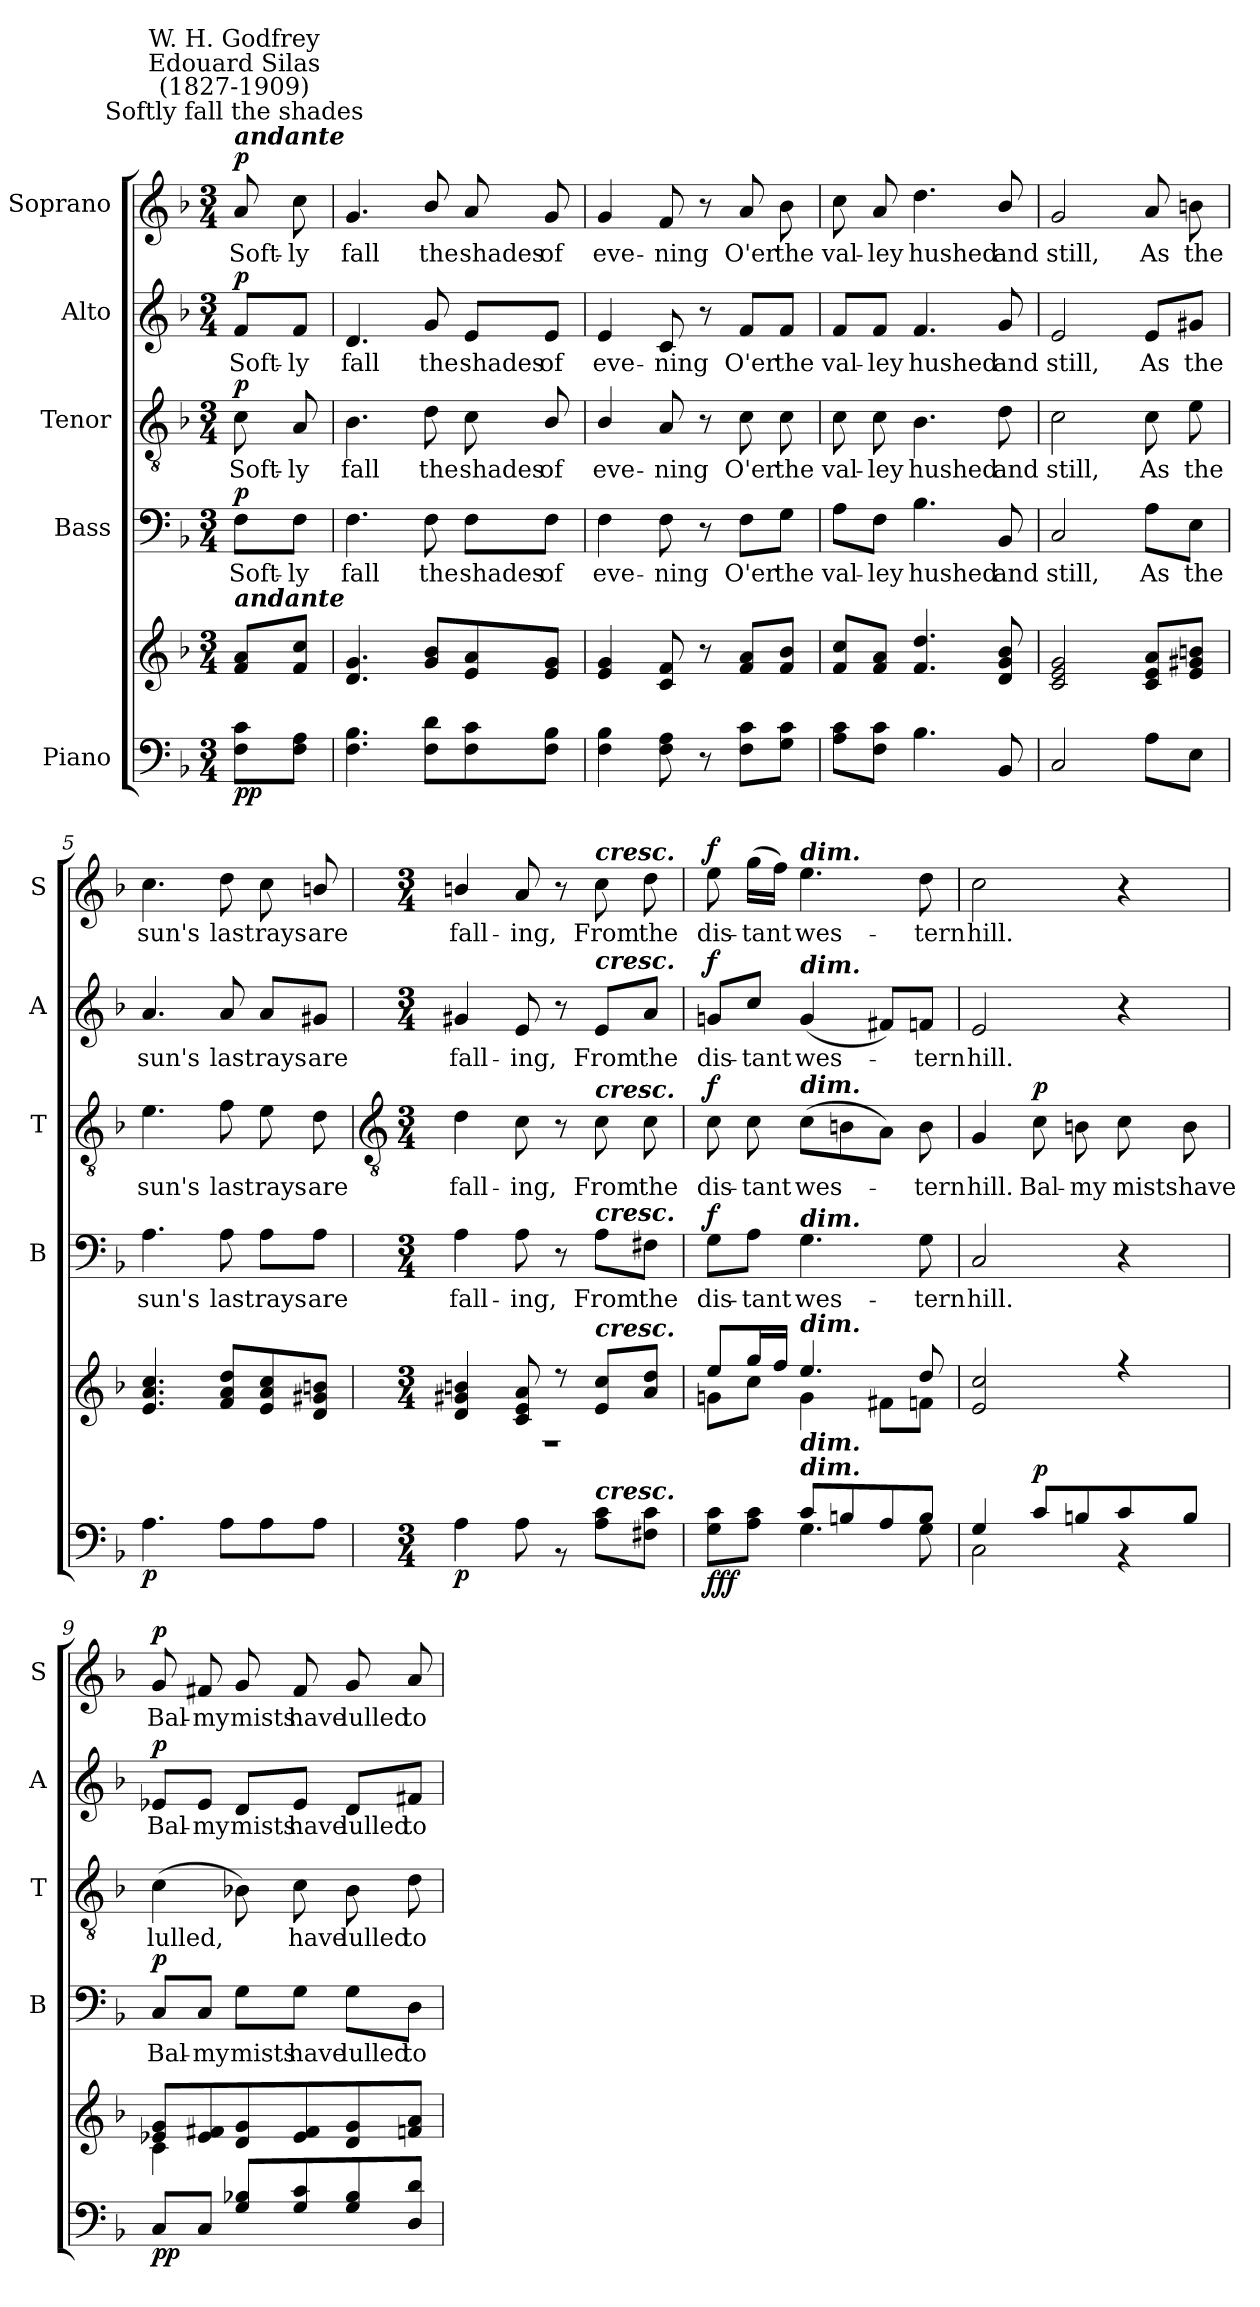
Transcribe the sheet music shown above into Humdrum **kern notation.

**kern	**kern	**dynam	**kern	**text	**dynam	**kern	**text	**dynam	**kern	**text	**dynam	**kern	**text	**dynam
*part5	*part5	*part5	*part4	*part4	*part4	*part3	*part3	*part3	*part2	*part2	*part2	*part1	*part1	*part1
*staff6	*staff5	*staff5/6	*staff4	*staff4	*staff4	*staff3	*staff3	*staff3	*staff2	*staff2	*staff2	*staff1	*staff1	*staff1
*I"Piano	*	*	*I"Bass	*	*	*I"Tenor	*	*	*I"Alto	*	*	*I"Soprano	*	*
*	*	*	*I'B	*	*	*I'T	*	*	*I'A	*	*	*I'S	*	*
*clefF4	*clefG2	*	*clefF4	*	*	*clefGv2	*	*	*clefG2	*	*	*clefG2	*	*
*k[b-]	*k[b-]	*	*k[b-]	*	*	*k[b-]	*	*	*k[b-]	*	*	*k[b-]	*	*
*F:	*F:	*	*F:	*	*	*F:	*	*	*F:	*	*	*F:	*	*
*M3/4	*M3/4	*	*M3/4	*	*	*M3/4	*	*	*M3/4	*	*	*M3/4	*	*
*MM58	*MM58	*	*MM58	*	*	*MM58	*	*	*MM58	*	*	*MM58	*	*
=	=	=	=	=	=	=	=	=	=	=	=	=	=	=
!	!	!	!	!	!	!	!	!	!	!	!	!LO:TX:a:Bi:t=andante	!	!
!	!	!	!	!	!	!	!	!	!	!	!	!LO:TX:a:cj:t=Softly fall the shades	!	!
!	!	!	!	!	!	!	!	!	!	!	!	!LO:TX:a:cj:t=Edouard Silas\n(1827-1909)	!	!
!	!	!	!	!	!	!	!	!	!	!	!	!LO:TX:a:cj:t=W. H. Godfrey	!	!
!	!LO:TX:a:Bi:t=andante	!	!	!	!	!	!	!	!	!	!	!	!	!
!	!	!LO:DY:b=2	!	!LO:LY:b	!	!	!LO:LY:b	!	!	!LO:LY:b	!	!	!LO:LY:b	!
!	!	!LO:DY:n=1:b	!	!	!LO:DY:b	!	!	!LO:DY:b	!	!	!LO:DY:b	!	!	!LO:DY:b
8F 8cL	8f 8aL	p p	8F\L	Soft-	p	8c	Soft-	p	8f/L	Soft-	p	8a	Soft-	p
!	!	!	!	!LO:LY:b	!	!	!LO:LY:b	!	!	!LO:LY:b	!	!	!LO:LY:b	!
8F 8AJ	8f 8ccJ	.	8F\J	-ly	.	8A	-ly	.	8f/J	-ly	.	8cc\	-ly	.
=1	=1	=1	=1	=1	=1	=1	=1	=1	=1	=1	=1	=1	=1	=1
!	!	!	!	!LO:LY:b	!	!	!LO:LY:b	!	!	!LO:LY:b	!	!	!LO:LY:b	!
4.F 4.B-	4.d 4.g	.	4.F	fall	.	4.B-	fall	.	4.d	fall	.	4.g	fall	.
!	!	!	!	!LO:LY:b	!	!	!LO:LY:b	!	!	!LO:LY:b	!	!	!LO:LY:b	!
8F 8dL	8g/ 8b-/L	.	8F	the	.	8d	the	.	8g	the	.	8b-/	the	.
!	!	!	!	!LO:LY:b	!	!	!LO:LY:b	!	!	!LO:LY:b	!	!	!LO:LY:b	!
8F 8c	8e 8a	.	8F\L	shades	.	8c	shades	.	8e/L	shades	.	8a	shades	.
!	!	!	!	!LO:LY:b	!	!	!LO:LY:b	!	!	!LO:LY:b	!	!	!LO:LY:b	!
8F 8B-J	8e 8gJ	.	8F\J	of	.	8B-/	of	.	8e/J	of	.	8g	of	.
=2	=2	=2	=2	=2	=2	=2	=2	=2	=2	=2	=2	=2	=2	=2
!	!	!	!	!LO:LY:b	!	!	!LO:LY:b	!	!	!LO:LY:b	!	!	!LO:LY:b	!
4F 4B-	4e 4g	.	4F	eve-	.	4B-/	eve-	.	4e	eve-	.	4g	eve-	.
!	!	!	!	!LO:LY:b	!	!	!LO:LY:b	!	!	!LO:LY:b	!	!	!LO:LY:b	!
8F 8A	8c 8f	.	8F	-ning	.	8A	-ning	.	8c	-ning	.	8f	-ning	.
8r	8r	.	8r	.	.	8r	.	.	8r	.	.	8r	.	.
!	!	!	!	!LO:LY:b	!	!	!LO:LY:b	!	!	!LO:LY:b	!	!	!LO:LY:b	!
8F 8cL	8f 8aL	.	8F\L	O'er	.	8c	O'er	.	8f/L	O'er	.	8a	O'er	.
!	!	!	!	!LO:LY:b	!	!	!LO:LY:b	!	!	!LO:LY:b	!	!	!LO:LY:b	!
8G 8cJ	8f 8b-J	.	8G\J	the	.	8c	the	.	8f/J	the	.	8b-	the	.
=3	=3	=3	=3	=3	=3	=3	=3	=3	=3	=3	=3	=3	=3	=3
!	!	!	!	!LO:LY:b	!	!	!LO:LY:b	!	!	!LO:LY:b	!	!	!LO:LY:b	!
8A 8cL	8f 8ccL	.	8A\L	val-	.	8c	val-	.	8f/L	val-	.	8cc	val-	.
!	!	!	!	!LO:LY:b	!	!	!LO:LY:b	!	!	!LO:LY:b	!	!	!LO:LY:b	!
8F 8cJ	8f 8aJ	.	8F\J	-ley	.	8c	-ley	.	8f/J	-ley	.	8a	-ley	.
!	!	!	!	!LO:LY:b	!	!	!LO:LY:b	!	!	!LO:LY:b	!	!	!LO:LY:b	!
4.B-	4.f 4.dd	.	4.B-	hushed	.	4.B-	hushed	.	4.f	hushed	.	4.dd	hushed	.
!	!	!	!	!LO:LY:b	!	!	!LO:LY:b	!	!	!LO:LY:b	!	!	!LO:LY:b	!
8BB-	8d/ 8g/ 8b-/	.	8BB-	and	.	8d	and	.	8g	and	.	8b-/	and	.
=4	=4	=4	=4	=4	=4	=4	=4	=4	=4	=4	=4	=4	=4	=4
!	!	!	!	!LO:LY:b	!	!	!LO:LY:b	!	!	!LO:LY:b	!	!	!LO:LY:b	!
2C	2c 2e 2g	.	2C	still,	.	2c	still,	.	2e	still,	.	2g	still,	.
!	!	!	!	!LO:LY:b	!	!	!LO:LY:b	!	!	!LO:LY:b	!	!	!LO:LY:b	!
8AL	8c 8e 8aL	.	8A\L	As	.	8c	As	.	8e/L	As	.	8a	As	.
!	!	!	!	!LO:LY:b	!	!	!LO:LY:b	!	!	!LO:LY:b	!	!	!LO:LY:b	!
8EJ	8e 8g#X 8bnJ	.	8E\J	the	.	8e	the	.	8g#X/J	the	.	8bn	the	.
=5	=5	=5	=5	=5	=5	=5	=5	=5	=5	=5	=5	=5	=5	=5
!	!	!LO:DY:b=2	!	!LO:LY:b	!	!	!LO:LY:b	!	!	!LO:LY:b	!	!	!LO:LY:b	!
4.A	4.e 4.a 4.cc	p	4.A	sun's	.	4.e	sun's	.	4.a	sun's	.	4.cc	sun's	.
!	!	!	!	!LO:LY:b	!	!	!LO:LY:b	!	!	!LO:LY:b	!	!	!LO:LY:b	!
8AL	8f 8a 8ddL	.	8A	last	.	8f	last	.	8a	last	.	8dd	last	.
!	!	!	!	!LO:LY:b	!	!	!LO:LY:b	!	!	!LO:LY:b	!	!	!LO:LY:b	!
8A	8e 8a 8cc	.	8A\L	rays	.	8e	rays	.	8a/L	rays	.	8cc	rays	.
!	!	!	!	!LO:LY:b	!	!	!LO:LY:b	!	!	!LO:LY:b	!	!	!LO:LY:b	!
8AJ	8d/ 8g#X/ 8bn/J	.	8A\J	are	.	8d	are	.	8g#X/J	are	.	8bn/	are	.
!!LO:LB:g=z
=6	=6	=6	=6	=6	=6	=6	=6	=6	=6	=6	=6	=6	=6	=6
*	*	*	*	*	*	*clefGv2	*	*	*	*	*	*	*	*
*M3/4	*M3/4	*	*M3/4	*	*	*M3/4	*	*	*M3/4	*	*	*M3/4	*	*
*	*^	*	*	*	*	*	*	*	*	*	*	*	*	*
!LO:N:vis=1	!	!LO:N:vis=1	!LO:DY:b=2	!	!LO:LY:b	!	!	!LO:LY:b	!	!	!LO:LY:b	!	!	!LO:LY:b	!
*^	*	*	*	*	*	*	*	*	*	*	*	*	*	*	*
2.ryy	4A\	4d/ 4g#X/ 4bn/	2.r	p	4A	fall-	.	4d	fall-	.	4g#X	fall-	.	4bn/	fall-	.
!	!	!	!	!	!	!LO:LY:b	!	!	!LO:LY:b	!	!	!LO:LY:b	!	!	!LO:LY:b	!
.	8A\	8c 8e 8a	.	.	8A	-ing,	.	8c	-ing,	.	8e	-ing,	.	8a	-ing,	.
.	8r	8r	.	.	8r	.	.	8r	.	.	8r	.	.	8r	.	.
!	!	!	!	!	!	!	!	!	!	!	!	!	!	!LO:TX:a:Bi:t=cresc.	!	!
!	!	!	!	!	!	!	!	!	!	!	!LO:TX:a:Bi:t=cresc.	!	!	!	!	!
!	!	!	!	!	!	!	!	!LO:TX:a:Bi:t=cresc.	!	!	!	!	!	!	!	!
!	!	!	!	!	!LO:TX:a:Bi:t=cresc.	!	!	!	!	!	!	!	!	!	!	!
!	!	!LO:TX:a:Bi:t=cresc.	!	!	!	!	!	!	!	!	!	!	!	!	!	!
!	!LO:TX:a:Bi:t=cresc.	!	!	!	!	!	!	!	!	!	!	!	!	!	!	!
!	!	!	!	!	!	!LO:LY:b	!	!	!LO:LY:b	!	!	!LO:LY:b	!	!	!LO:LY:b	!
.	8A\ 8c\L	8e 8ccL	.	.	8A\L	From	.	8c	From	.	8e/L	From	.	8cc	From	.
!	!	!	!	!	!	!LO:LY:b	!	!	!LO:LY:b	!	!	!LO:LY:b	!	!	!LO:LY:b	!
.	8F#X\ 8c\J	8a 8ddJ	.	.	8F#X\J	the	.	8c	the	.	8a/J	the	.	8dd	the	.
=7	=7	=7	=7	=7	=7	=7	=7	=7	=7	=7	=7	=7	=7	=7	=7	=7
!	!	!	!	!LO:DY:b=2	!	!LO:LY:b	!	!	!LO:LY:b	!	!	!LO:LY:b	!	!	!LO:LY:b	!
!	!	!	!	!LO:DY:n=1:b	!	!	!	!	!	!	!	!	!	!	!	!
!	!	!	!	!LO:DY:n=2:b	!	!	!LO:DY:b	!	!	!LO:DY:b	!	!	!LO:DY:b	!	!	!LO:DY:b
4ryy	8G\ 8c\L	8ee/L	8gn\L	f f f	8G\L	dis-	f	8c	dis-	f	8gn/L	dis-	f	8ee	dis-	f
!	!	!	!	!	!	!LO:LY:b	!	!	!LO:LY:b	!	!	!LO:LY:b	!	!	!LO:LY:b	!
.	8A\ 8c\J	16gg/L	8cc\J	.	8A\J	-tant	.	8c	-tant	.	8cc/J	-tant	.	(>16ggLL	-tant	.
.	.	16ff/JJ	.	.	.	.	.	.	.	.	.	.	.	16ffJJ)	.	.
!	!	!	!	!	!	!	!	!	!	!	!	!	!	!LO:TX:a:Bi:t=dim.	!	!
!	!	!	!	!	!	!	!	!	!	!	!LO:TX:a:Bi:t=dim.	!	!	!	!	!
!	!	!	!	!	!	!	!	!LO:TX:a:Bi:t=dim.	!	!	!	!	!	!	!	!
!	!	!	!	!	!LO:TX:a:Bi:t=dim.	!	!	!	!	!	!	!	!	!	!	!
!	!	!LO:TX:b:Bi:t=dim.	!	!	!	!	!	!	!	!	!	!	!	!	!	!
!	!	!LO:TX:a:Bi:t=dim.	!	!	!	!	!	!	!	!	!	!	!	!	!	!
!LO:TX:a:Bi:t=dim.	!	!	!	!	!	!	!	!	!	!	!	!	!	!	!	!
!	!	!	!	!	!	!LO:LY:b	!	!	!LO:LY:b	!	!	!LO:LY:b	!	!	!LO:LY:b	!
8c/L	4.G\	4.ee/	4g\	.	4.G	wes-	.	(>8cL	wes-	.	(<4g	wes-	.	4.ee	wes-	.
8Bn/	.	.	.	.	.	.	.	8Bn	.	.	.	.	.	.	.	.
8A/	.	.	8f#X\L	.	.	.	.	8AJ)	.	.	8f#X/L)	.	.	.	.	.
!	!	!	!	!	!	!LO:LY:b	!	!	!LO:LY:b	!	!	!LO:LY:b	!	!	!LO:LY:b	!
8B/J	8G\	8dd/	8fn\J	.	8G	-tern	.	8B	tern	.	8fn/J	tern	.	8dd	-tern	.
=8	=8	=8	=8	=8	=8	=8	=8	=8	=8	=8	=8	=8	=8	=8	=8	=8
!	!	!	!LO:N:vis=1	!	!	!LO:LY:b	!	!	!LO:LY:b	!	!	!LO:LY:b	!	!	!LO:LY:b	!
4G/	2C\	2e 2cc	2.ryy	.	2C	hill.	.	4G	hill.	.	2e	hill.	.	2cc	hill.	.
!	!	!	!	!LO:DY:a=2	!	!	!	!	!LO:LY:b	!LO:DY:b	!	!	!	!	!	!
8c/L	.	.	.	p	.	.	.	8c	Bal-	p	.	.	.	.	.	.
!	!	!	!	!	!	!	!	!	!LO:LY:b	!	!	!	!	!	!	!
8Bn/	.	.	.	.	.	.	.	8Bn	-my	.	.	.	.	.	.	.
!	!	!	!	!	!	!	!	!	!LO:LY:b	!	!	!	!	!	!	!
8c/	4r	4r	.	.	4r	.	.	8c	mists	.	4r	.	.	4r	.	.
!	!	!	!	!	!	!	!	!	!LO:LY:b	!	!	!	!	!	!	!
8B/J	.	.	.	.	.	.	.	8B	have	.	.	.	.	.	.	.
=9	=9	=9	=9	=9	=9	=9	=9	=9	=9	=9	=9	=9	=9	=9	=9	=9
!	!LO:N:vis=1	!	!	!LO:DY:b=2	!	!LO:LY:b	!	!	!LO:LY:b	!	!	!LO:LY:b	!	!	!LO:LY:b	!
!	!	!	!	!LO:DY:n=1:b	!	!	!LO:DY:b	!	!	!	!	!	!LO:DY:b	!	!	!LO:DY:b
8CL	2.ryy	8e-X 8gL	4c\	p p	8C/L	Bal-	p	(>4c	lulled,	.	8e-X/L	Bal-	p	8g	Bal-	p
!	!	!	!	!	!	!LO:LY:b	!	!	!	!	!	!LO:LY:b	!	!	!LO:LY:b	!
8CJ	.	8e- 8f#X	.	.	8C/J	-my	.	.	.	.	8e-/J	-my	.	8f#X	-my	.
!	!	!	!	!	!	!LO:LY:b	!	!	!	!	!	!LO:LY:b	!	!	!LO:LY:b	!
8G 8B-XL	.	8d 8g	2ryy	.	8G\L	mists	.	8B-X)	.	.	8d/L	mists	.	8g	mists	.
!	!	!	!	!	!	!LO:LY:b	!	!	!LO:LY:b	!	!	!LO:LY:b	!	!	!LO:LY:b	!
8G 8c	.	8e- 8f#	.	.	8G\J	have	.	8c	have	.	8e-/J	have	.	8f#	have	.
!	!	!	!	!	!	!LO:LY:b	!	!	!LO:LY:b	!	!	!LO:LY:b	!	!	!LO:LY:b	!
8G 8B-	.	8d 8g	.	.	8G\L	lulled	.	8B-	lulled	.	8d/L	lulled	.	8g	lulled	.
!	!	!	!	!	!	!LO:LY:b	!	!	!LO:LY:b	!	!	!LO:LY:b	!	!	!LO:LY:b	!
8D 8dJ	.	8fn 8aJ	.	.	8D\J	to	.	8d	to	.	8f#X/J	to	.	8a	to	.
*v	*v	*	*	*	*	*	*	*	*	*	*	*	*	*	*	*
*	*v	*v	*	*	*	*	*	*	*	*	*	*	*	*	*
=	=	=	=	=	=	=	=	=	=	=	=	=	=	=
*-	*-	*-	*-	*-	*-	*-	*-	*-	*-	*-	*-	*-	*-	*-
